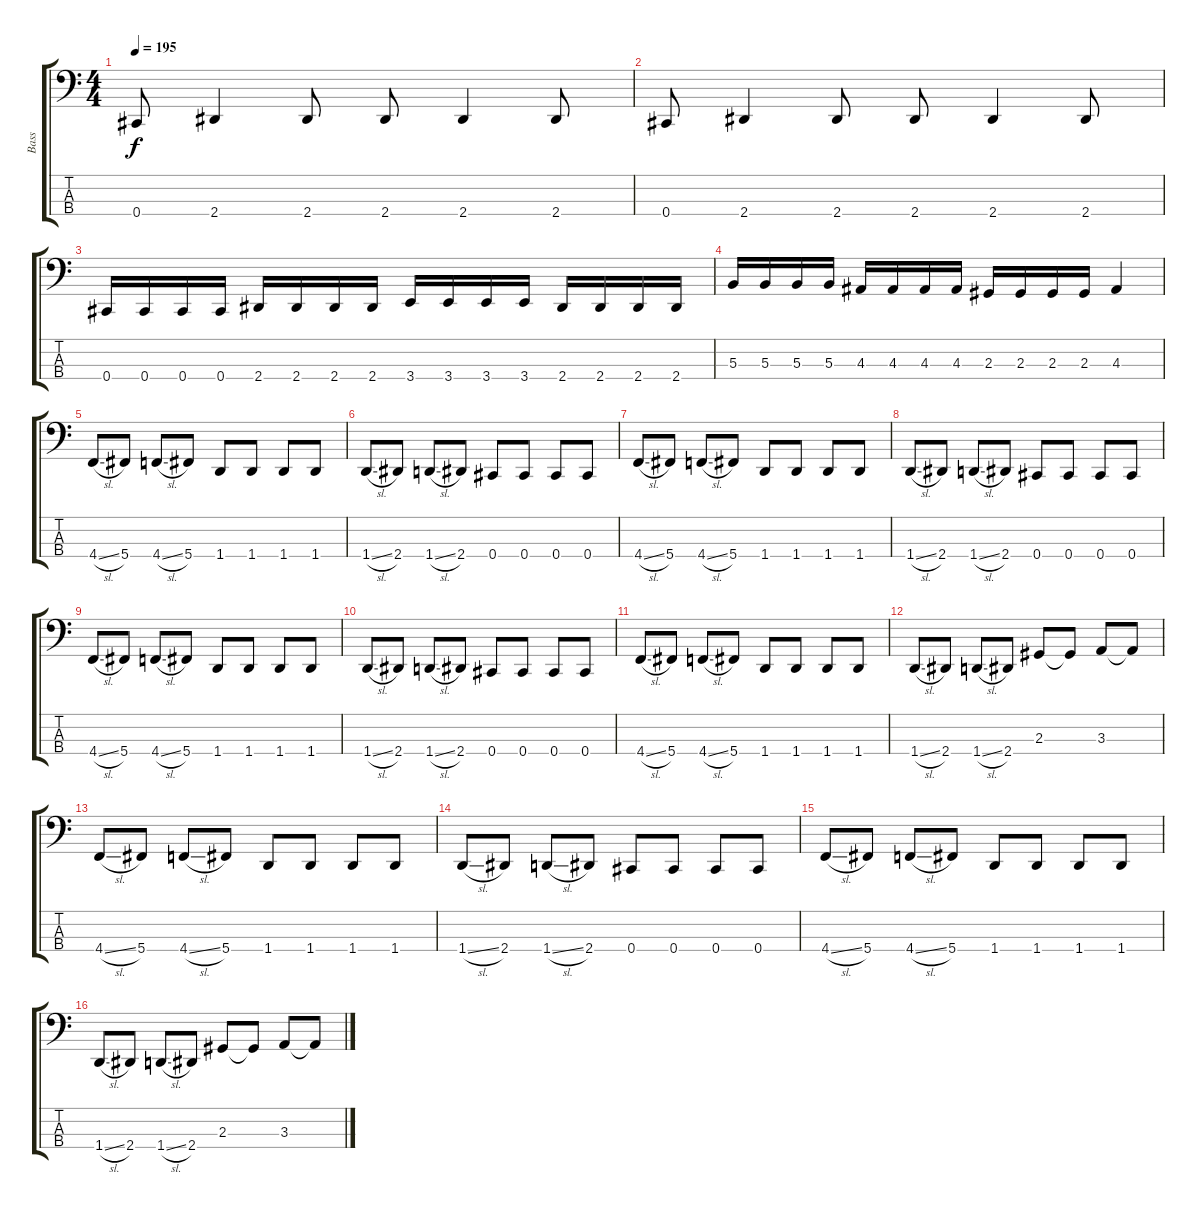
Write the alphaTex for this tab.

\track ("Bass" "Bass") {instrument electricbasspick}
\staff {score tabs}
\tuning (E2 B1 Gb1 Db1) {hide}
\ts (4 4)
\tempo 195
\clef f4
\ks c
0.4.8{dy f} 2.4.4 2.4.8 2.4.8 2.4.4 2.4.8 |
0.4.8 2.4.4 2.4.8 2.4.8 2.4.4 2.4.8 |
0.4.16 0.4.16 0.4.16 0.4.16 2.4.16 2.4.16 2.4.16 2.4.16 3.4.16 3.4.16 3.4.16 3.4.16 2.4.16 2.4.16 2.4.16 2.4.16 |
5.3.16 5.3.16 5.3.16 5.3.16 4.3.16 4.3.16 4.3.16 4.3.16 2.3.16 2.3.16 2.3.16 2.3.16 4.3.4 |
4.4{sl}.8 5.4.8 4.4{sl}.8 5.4.8 1.4.8 1.4.8 1.4.8 1.4.8 |
1.4{sl}.8 2.4.8 1.4{sl}.8 2.4.8 0.4.8 0.4.8 0.4.8 0.4.8 |
4.4{sl}.8 5.4.8 4.4{sl}.8 5.4.8 1.4.8 1.4.8 1.4.8 1.4.8 |
1.4{sl}.8 2.4.8 1.4{sl}.8 2.4.8 0.4.8 0.4.8 0.4.8 0.4.8 |
4.4{sl}.8 5.4.8 4.4{sl}.8 5.4.8 1.4.8 1.4.8 1.4.8 1.4.8 |
1.4{sl}.8 2.4.8 1.4{sl}.8 2.4.8 0.4.8 0.4.8 0.4.8 0.4.8 |
4.4{sl}.8 5.4.8 4.4{sl}.8 5.4.8 1.4.8 1.4.8 1.4.8 1.4.8 |
1.4{sl}.8 2.4.8 1.4{sl}.8 2.4.8 2.3.8 2.3{t}.8 3.3.8 3.3{t}.8 |
4.4{sl}.8 5.4.8 4.4{sl}.8 5.4.8 1.4.8 1.4.8 1.4.8 1.4.8 |
1.4{sl}.8 2.4.8 1.4{sl}.8 2.4.8 0.4.8 0.4.8 0.4.8 0.4.8 |
4.4{sl}.8 5.4.8 4.4{sl}.8 5.4.8 1.4.8 1.4.8 1.4.8 1.4.8 |
1.4{sl}.8 2.4.8 1.4{sl}.8 2.4.8 2.3.8 2.3{t}.8 3.3.8 3.3{t}.8
